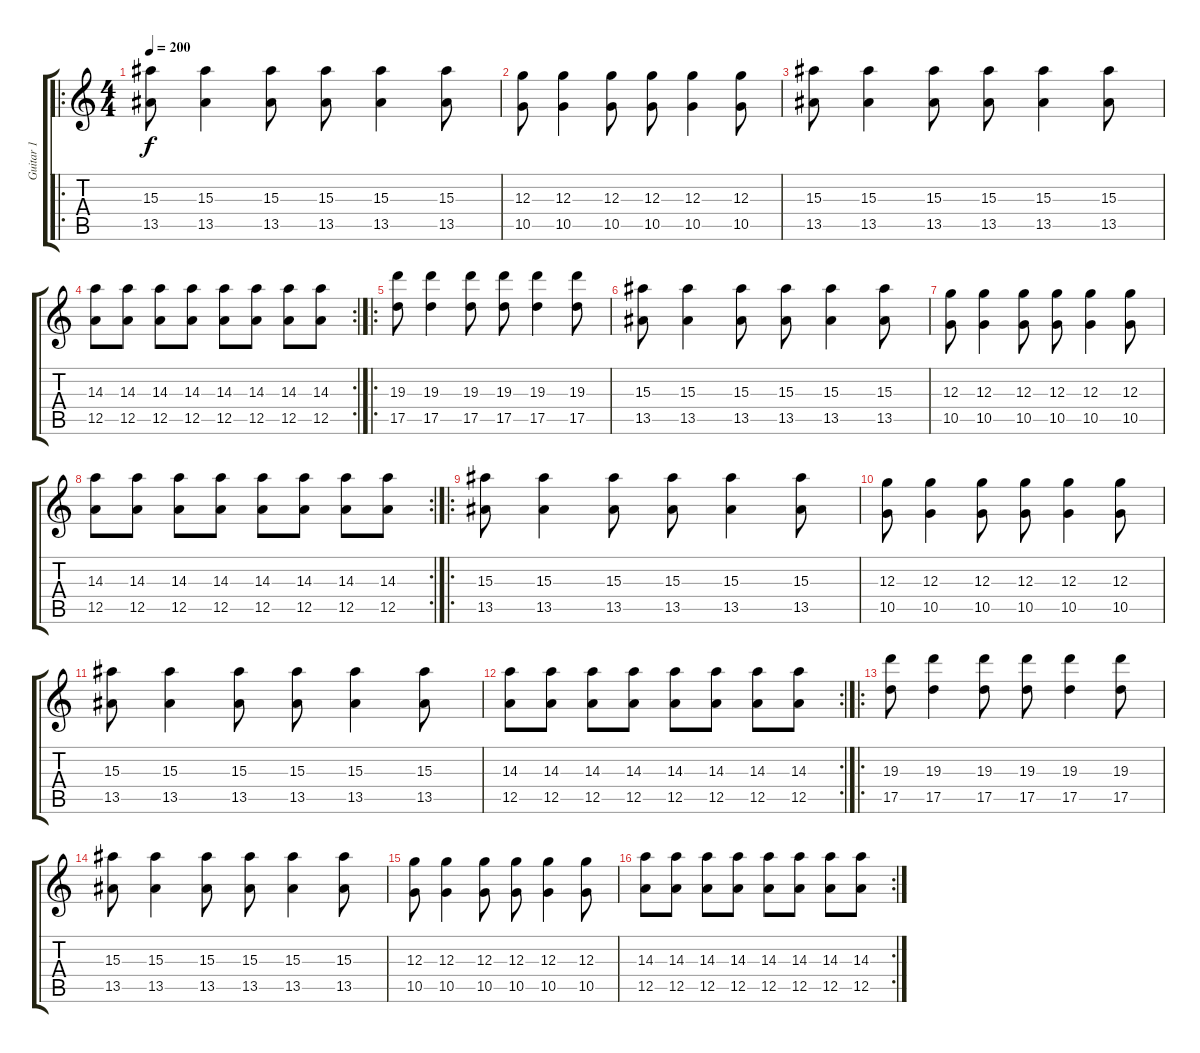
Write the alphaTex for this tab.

\track ("Guitar 1" "Guitar 1") {instrument distortionguitar}
\staff {score tabs}
\tuning (E4 B3 G3 D3 A2 D2) {hide}
\ro
\ts (4 4)
\tempo 200
\clef g2
\ks c
(15.3 13.5).8{dy f} (15.3 13.5).4 (15.3 13.5).8 (15.3 13.5).8 (15.3 13.5).4 (15.3 13.5).8 |
(12.3 10.5).8 (12.3 10.5).4 (12.3 10.5).8 (12.3 10.5).8 (12.3 10.5).4 (12.3 10.5).8 |
(15.3 13.5).8 (15.3 13.5).4 (15.3 13.5).8 (15.3 13.5).8 (15.3 13.5).4 (15.3 13.5).8 |
\rc 2
(14.3 12.5).8 (14.3 12.5).8 (14.3 12.5).8 (14.3 12.5).8 (14.3 12.5).8 (14.3 12.5).8 (14.3 12.5).8 (14.3 12.5).8 |
\ro
(19.3 17.5).8 (19.3 17.5).4 (19.3 17.5).8 (19.3 17.5).8 (19.3 17.5).4 (19.3 17.5).8 |
(15.3 13.5).8 (15.3 13.5).4 (15.3 13.5).8 (15.3 13.5).8 (15.3 13.5).4 (15.3 13.5).8 |
(12.3 10.5).8 (12.3 10.5).4 (12.3 10.5).8 (12.3 10.5).8 (12.3 10.5).4 (12.3 10.5).8 |
\rc 2
(14.3 12.5).8 (14.3 12.5).8 (14.3 12.5).8 (14.3 12.5).8 (14.3 12.5).8 (14.3 12.5).8 (14.3 12.5).8 (14.3 12.5).8 |
\ro
(15.3 13.5).8 (15.3 13.5).4 (15.3 13.5).8 (15.3 13.5).8 (15.3 13.5).4 (15.3 13.5).8 |
(12.3 10.5).8 (12.3 10.5).4 (12.3 10.5).8 (12.3 10.5).8 (12.3 10.5).4 (12.3 10.5).8 |
(15.3 13.5).8 (15.3 13.5).4 (15.3 13.5).8 (15.3 13.5).8 (15.3 13.5).4 (15.3 13.5).8 |
\rc 2
(14.3 12.5).8 (14.3 12.5).8 (14.3 12.5).8 (14.3 12.5).8 (14.3 12.5).8 (14.3 12.5).8 (14.3 12.5).8 (14.3 12.5).8 |
\ro
(19.3 17.5).8 (19.3 17.5).4 (19.3 17.5).8 (19.3 17.5).8 (19.3 17.5).4 (19.3 17.5).8 |
(15.3 13.5).8 (15.3 13.5).4 (15.3 13.5).8 (15.3 13.5).8 (15.3 13.5).4 (15.3 13.5).8 |
(12.3 10.5).8 (12.3 10.5).4 (12.3 10.5).8 (12.3 10.5).8 (12.3 10.5).4 (12.3 10.5).8 |
\rc 2
(14.3 12.5).8 (14.3 12.5).8 (14.3 12.5).8 (14.3 12.5).8 (14.3 12.5).8 (14.3 12.5).8 (14.3 12.5).8 (14.3 12.5).8
